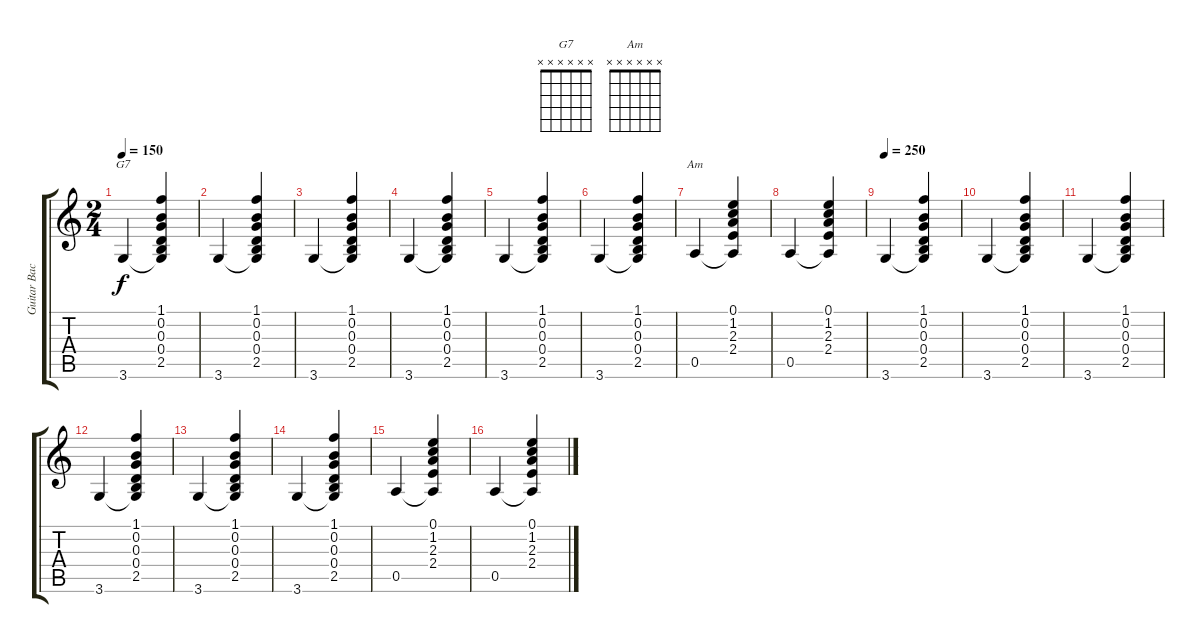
\track ("Guitar Backing" "Guitar Bac") {instrument acousticguitarnylon}
\staff {score tabs}
\tuning (E4 B3 G3 D3 A2 E2) {hide}
\chord ("G7" x x x x x x) {firstfret 0}
\chord ("Am" x x x x x x) {firstfret 0}
\ts (2 4)
\tempo 150
\clef g2
\ks c
3.6.4{ch "G7" dy f} (1.1 0.2 0.3 0.4 2.5 3.6{t}).4 |
3.6.4 (1.1 0.2 0.3 0.4 2.5 3.6{t}).4 |
3.6.4 (1.1 0.2 0.3 0.4 2.5 3.6{t}).4 |
3.6.4 (1.1 0.2 0.3 0.4 2.5 3.6{t}).4 |
3.6.4 (1.1 0.2 0.3 0.4 2.5 3.6{t}).4 |
3.6.4 (1.1 0.2 0.3 0.4 2.5 3.6{t}).4 |
0.5.4{ch "Am"} (0.1 1.2 2.3 2.4 0.5{t}).4 |
0.5.4 (0.1 1.2 2.3 2.4 0.5{t}).4 |
\tempo 250
3.6.4 (1.1 0.2 0.3 0.4 2.5 3.6{t}).4 |
3.6.4 (1.1 0.2 0.3 0.4 2.5 3.6{t}).4 |
3.6.4 (1.1 0.2 0.3 0.4 2.5 3.6{t}).4 |
3.6.4 (1.1 0.2 0.3 0.4 2.5 3.6{t}).4 |
3.6.4 (1.1 0.2 0.3 0.4 2.5 3.6{t}).4 |
3.6.4 (1.1 0.2 0.3 0.4 2.5 3.6{t}).4 |
0.5.4 (0.1 1.2 2.3 2.4 0.5{t}).4 |
0.5.4 (0.1 1.2 2.3 2.4 0.5{t}).4
